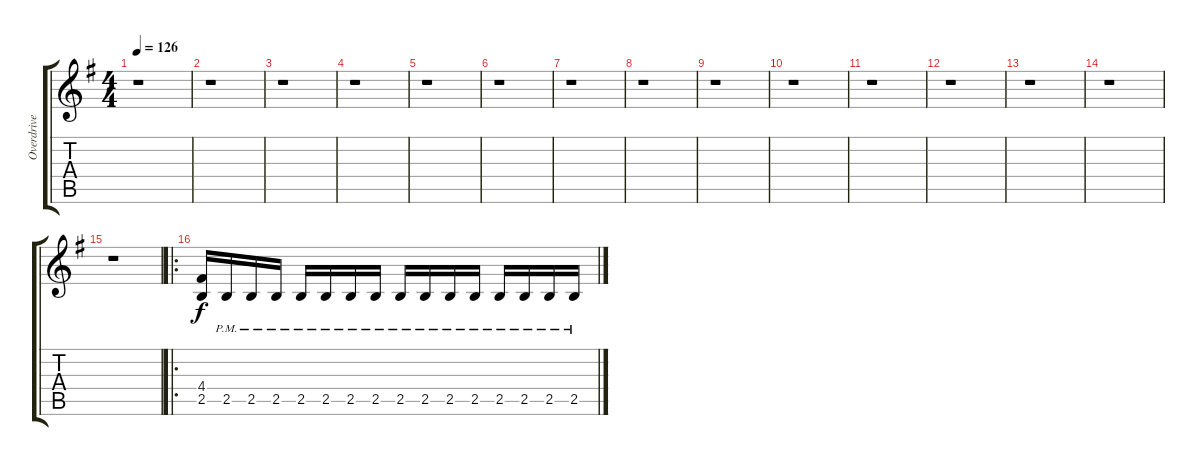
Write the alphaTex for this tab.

\track ("Overdrive Guitar" "Overdrive ") {instrument overdrivenguitar}
\staff {score tabs}
\tuning (E4 B3 G3 D3 A2 E2) {hide}
\ts (4 4)
\tempo 126
\clef g2
\ks g
r.1{dy f} |
r.1 |
r.1 |
r.1 |
r.1 |
r.1 |
r.1 |
r.1 |
r.1 |
r.1 |
r.1 |
r.1 |
r.1 |
r.1 |
r.1 |
\ro
(4.4 2.5).16 2.5{pm}.16 2.5{pm}.16 2.5{pm}.16 2.5{pm}.16 2.5{pm}.16 2.5{pm}.16 2.5{pm}.16 2.5{pm}.16 2.5{pm}.16 2.5{pm}.16 2.5{pm}.16 2.5{pm}.16 2.5{pm}.16 2.5{pm}.16 2.5{pm}.16
